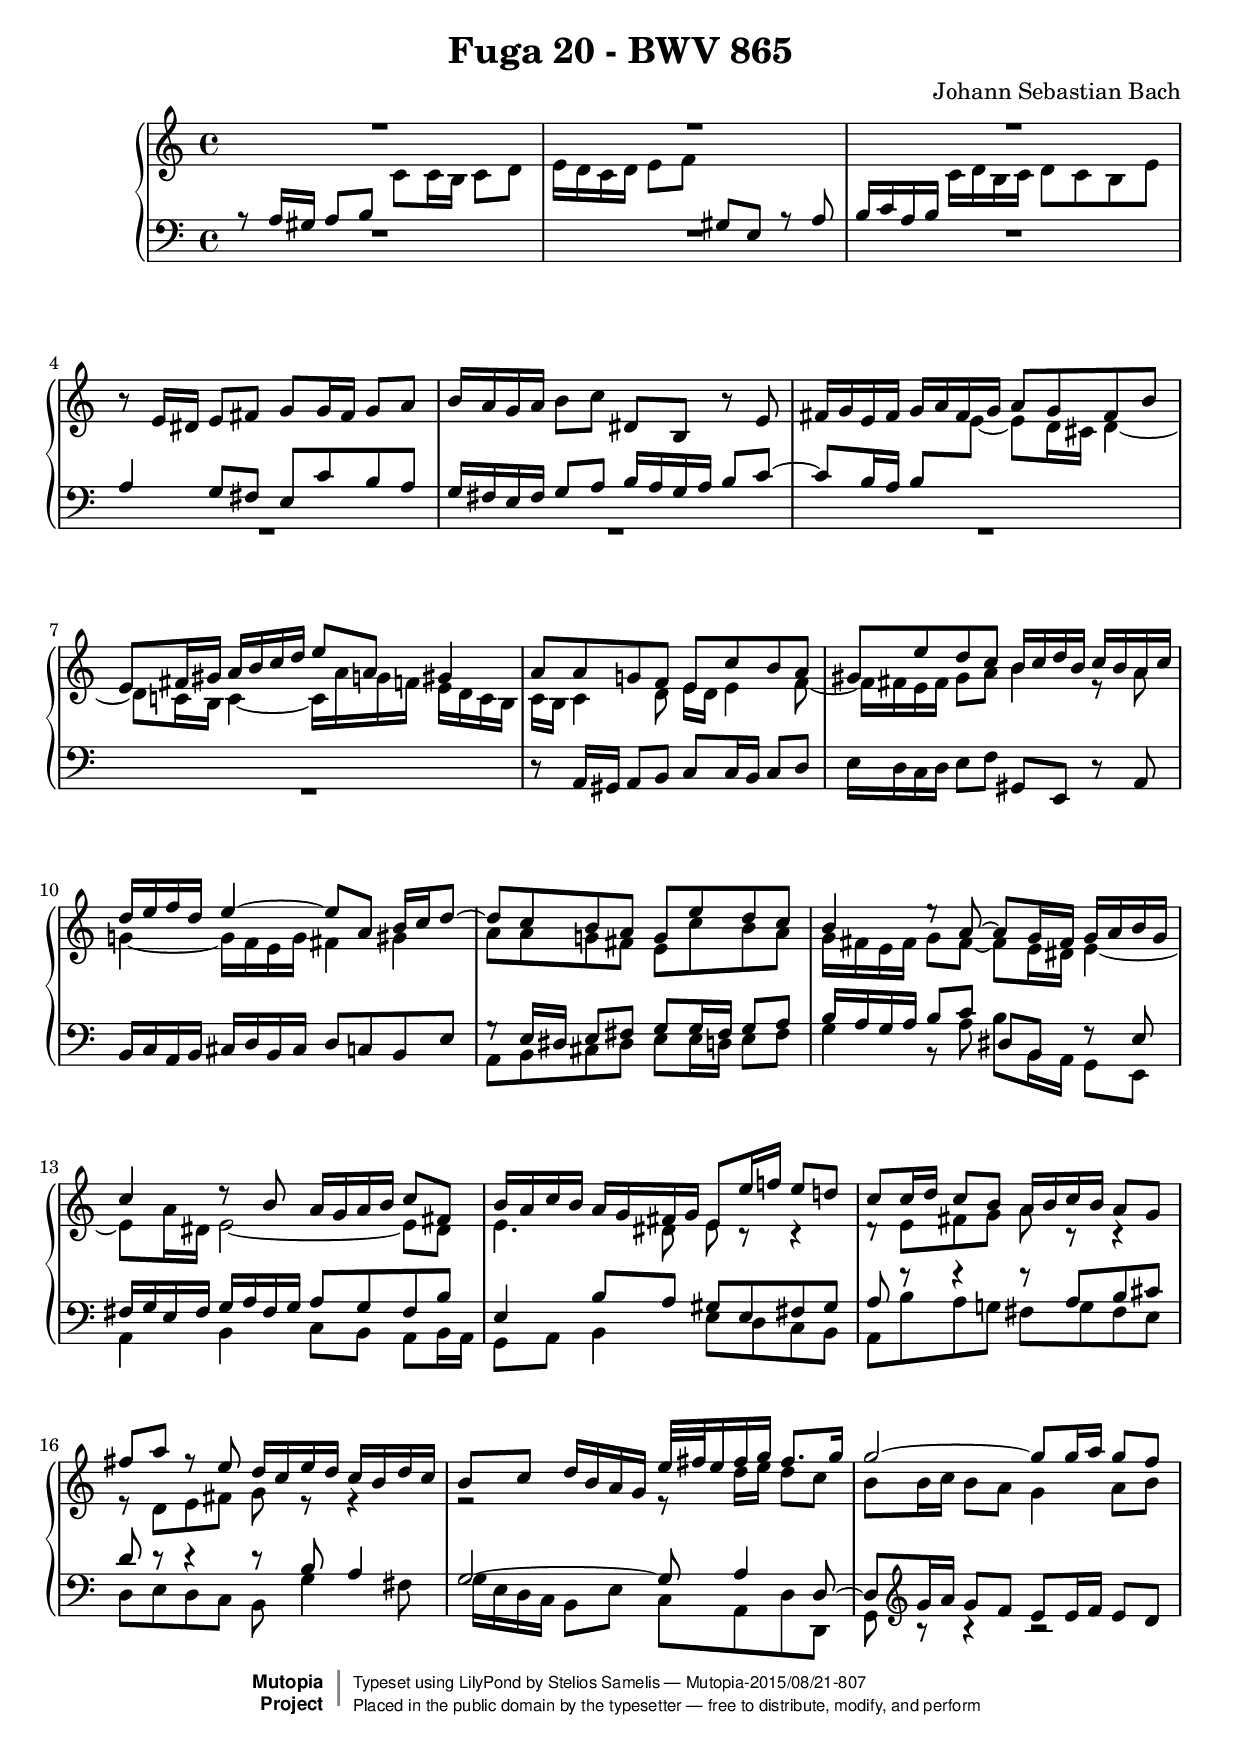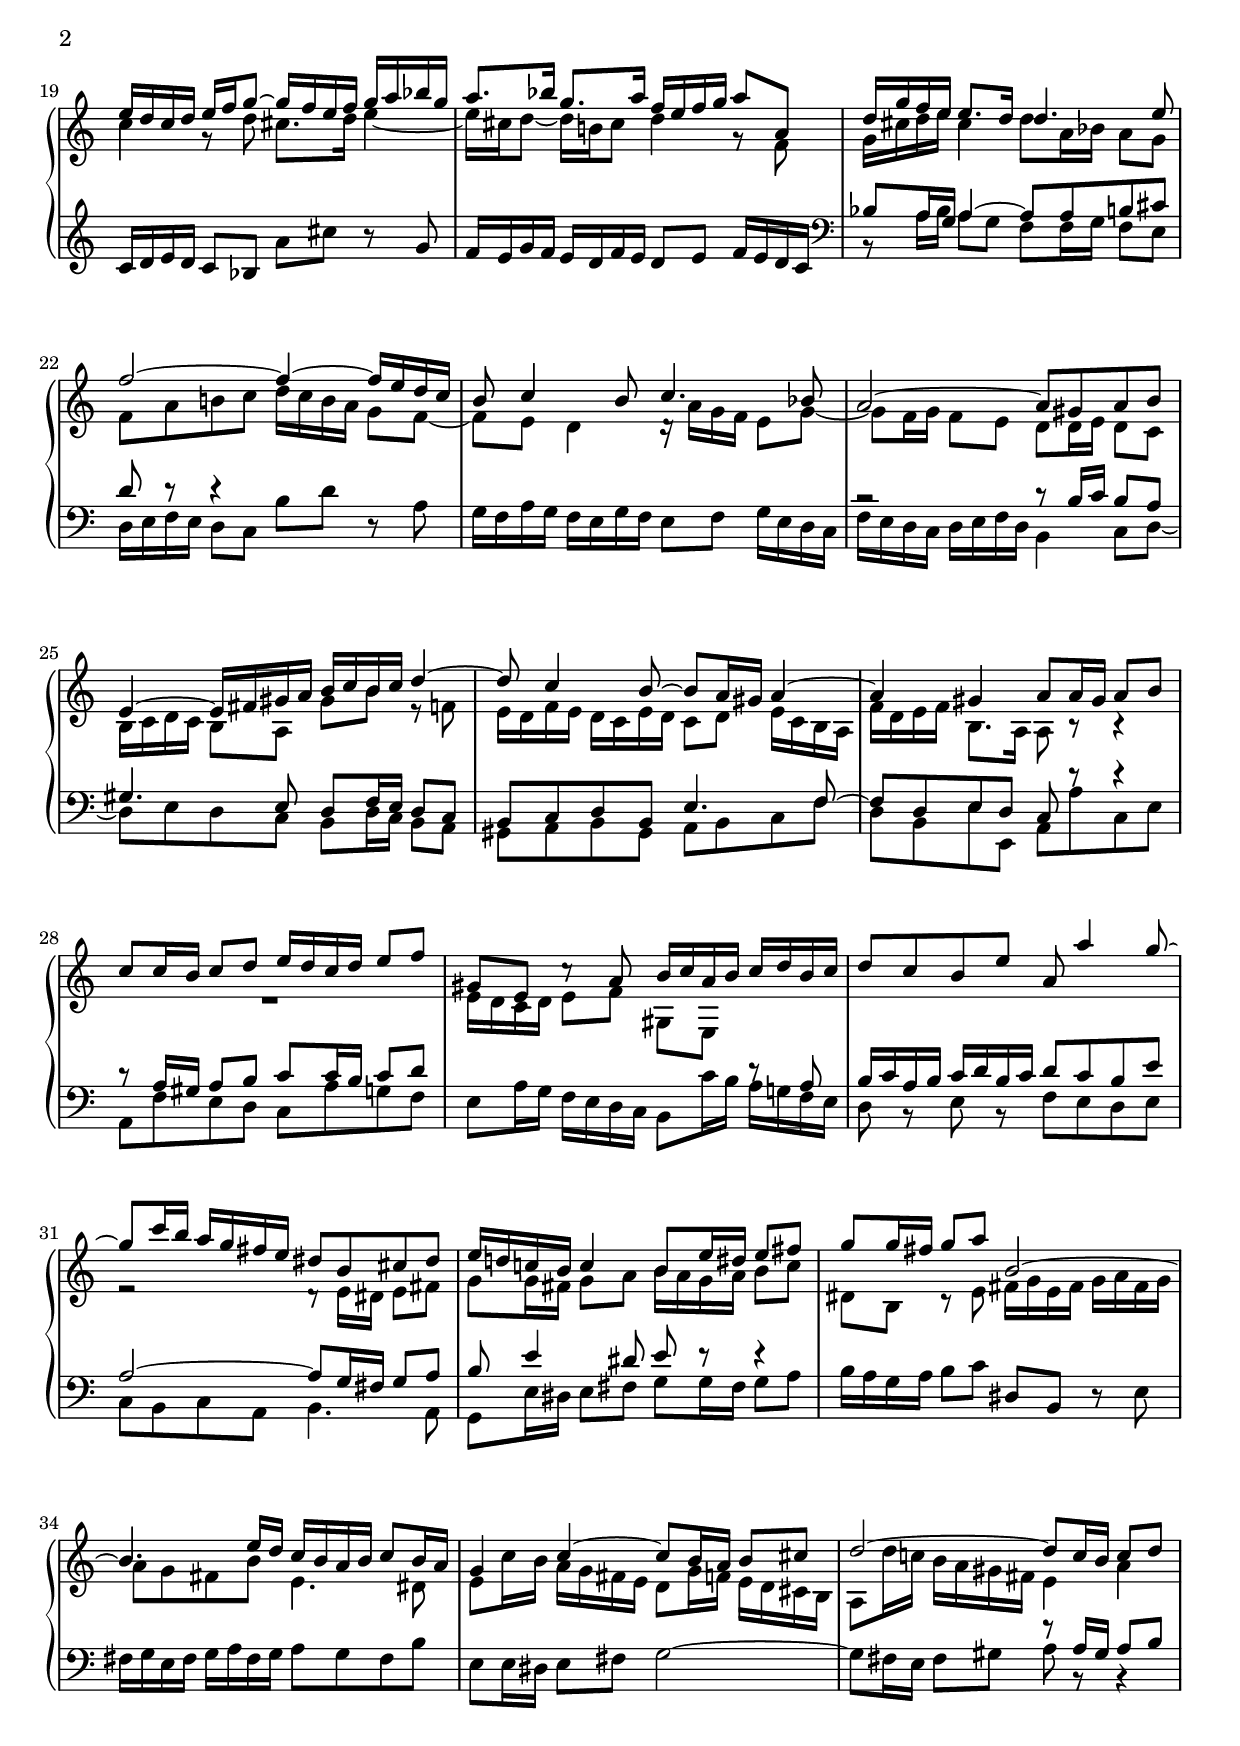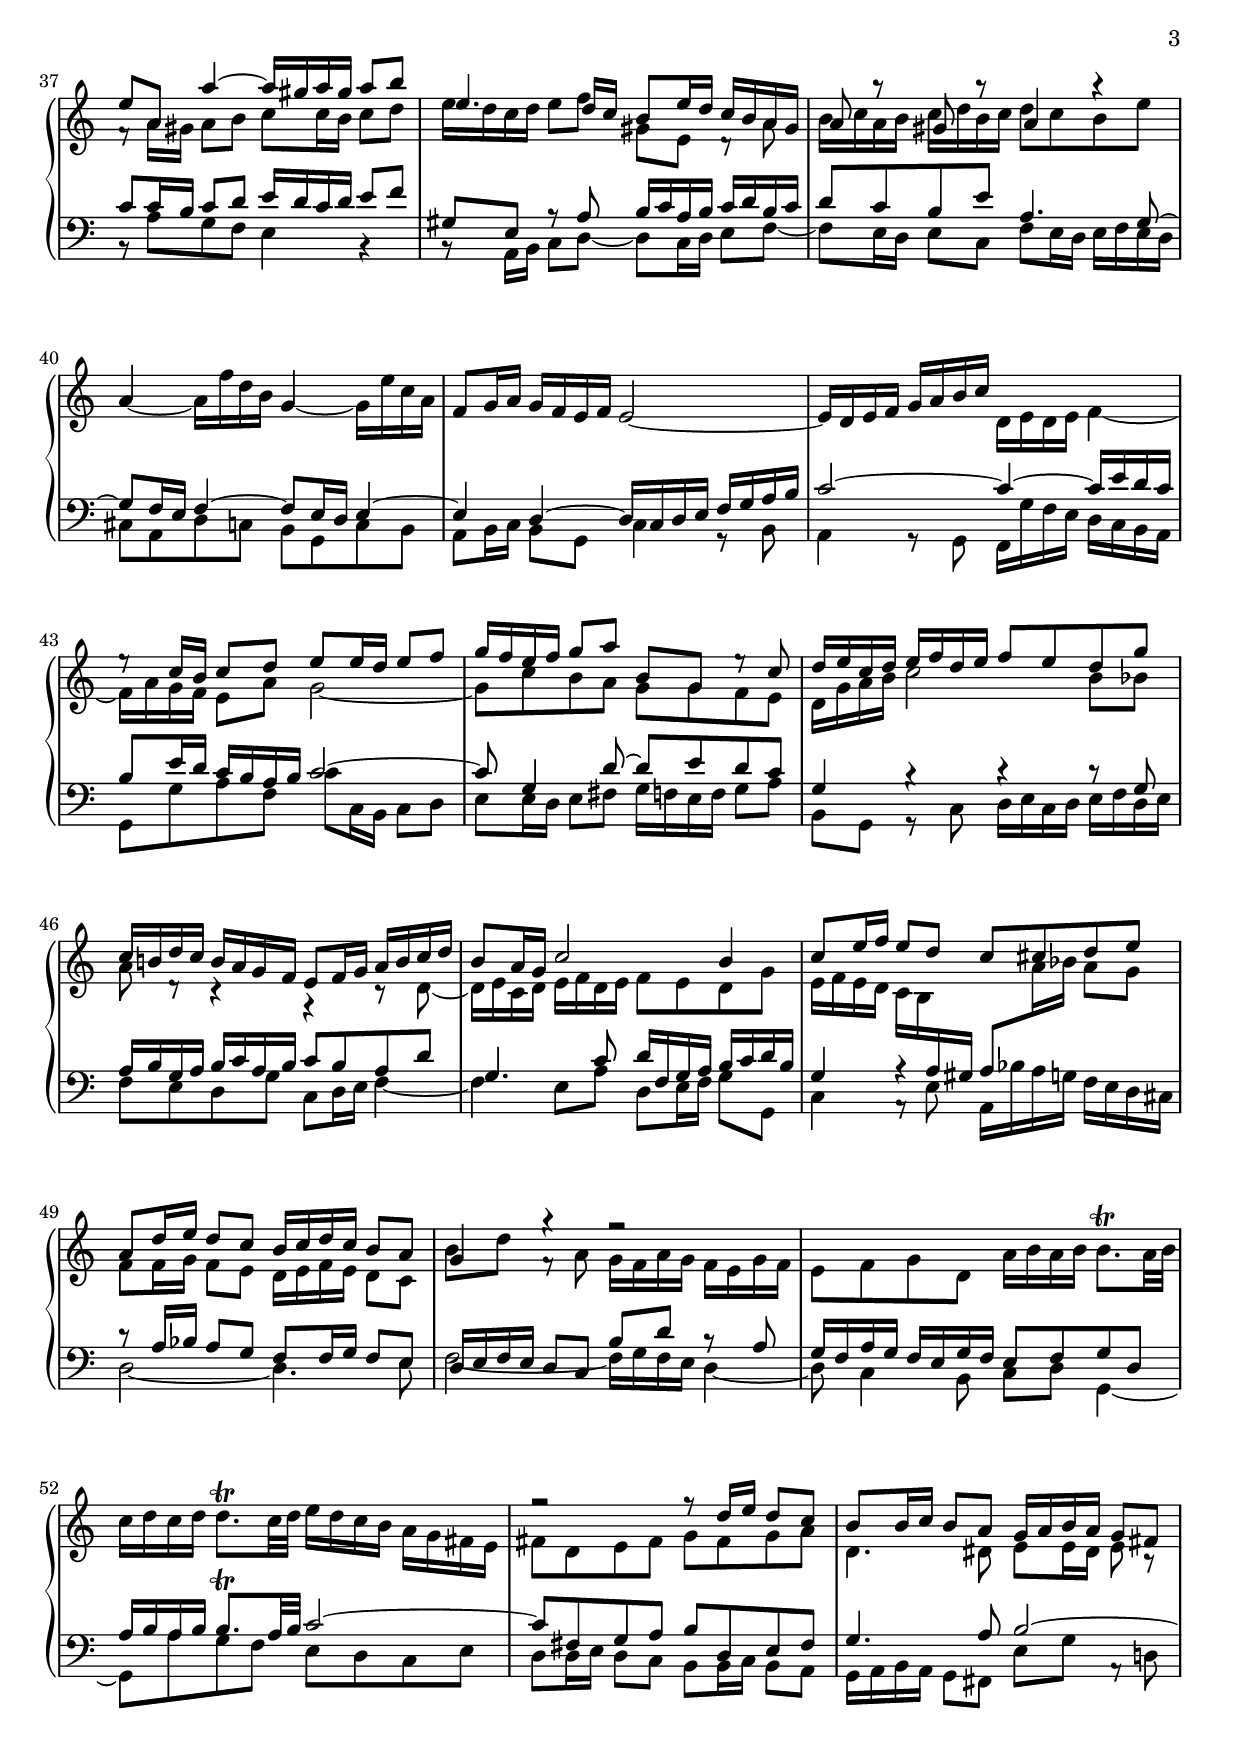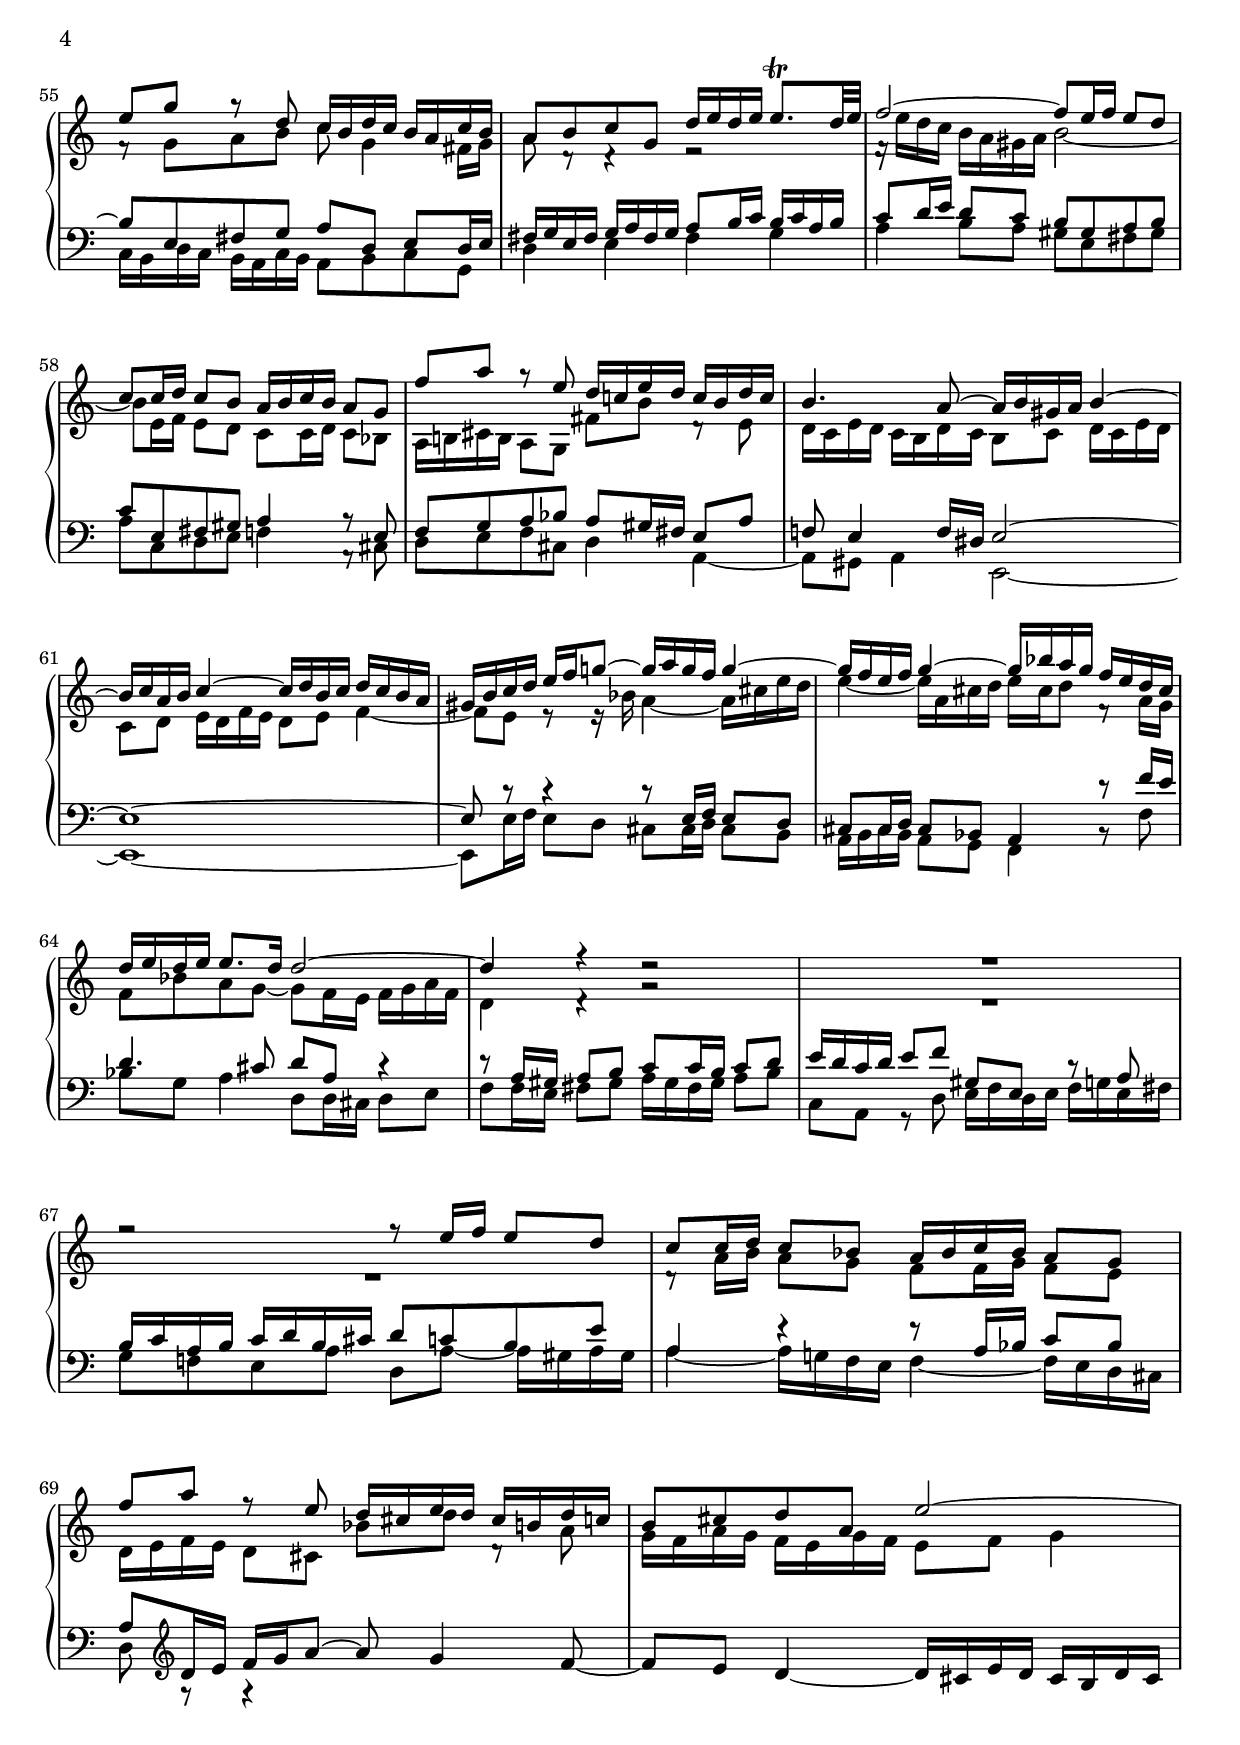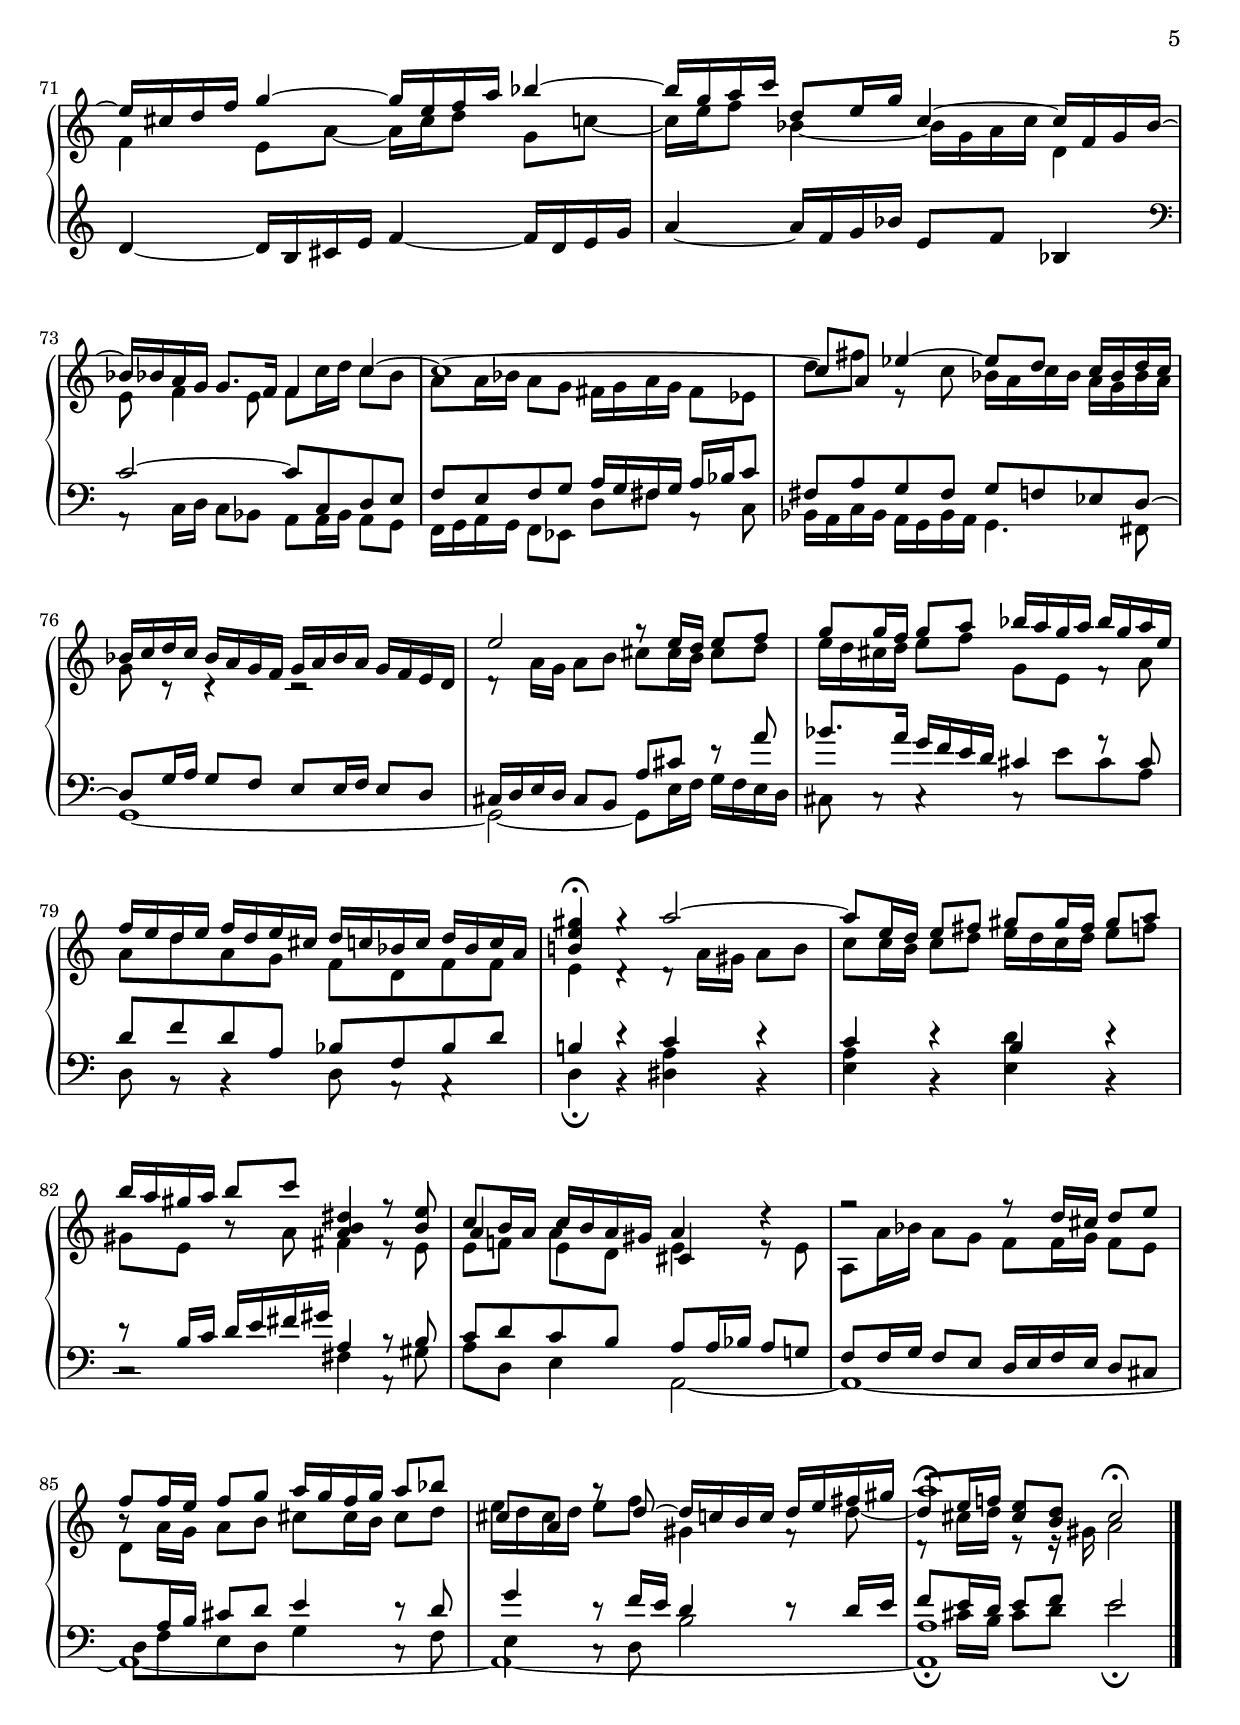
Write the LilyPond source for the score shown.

\version "2.18.2"

\header {
  title = "Fuga 20 - BWV 865"
  composer = "Johann Sebastian Bach"
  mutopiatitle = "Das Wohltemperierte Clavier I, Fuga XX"
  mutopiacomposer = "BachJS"
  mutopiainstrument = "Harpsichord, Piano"
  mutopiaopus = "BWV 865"
  date = "18th Century"
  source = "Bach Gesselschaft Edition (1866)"
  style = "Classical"
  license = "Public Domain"
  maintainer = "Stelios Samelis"

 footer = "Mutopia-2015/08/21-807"
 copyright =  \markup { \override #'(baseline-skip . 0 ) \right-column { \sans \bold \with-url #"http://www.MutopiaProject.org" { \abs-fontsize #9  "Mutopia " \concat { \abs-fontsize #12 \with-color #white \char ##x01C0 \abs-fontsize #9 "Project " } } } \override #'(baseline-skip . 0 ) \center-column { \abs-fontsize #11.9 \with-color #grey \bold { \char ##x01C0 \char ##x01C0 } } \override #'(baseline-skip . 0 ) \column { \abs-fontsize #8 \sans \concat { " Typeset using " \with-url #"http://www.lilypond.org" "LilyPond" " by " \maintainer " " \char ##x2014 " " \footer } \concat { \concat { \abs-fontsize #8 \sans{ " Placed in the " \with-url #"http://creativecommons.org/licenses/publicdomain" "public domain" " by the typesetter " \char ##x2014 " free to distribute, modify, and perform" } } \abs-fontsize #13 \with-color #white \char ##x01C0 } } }
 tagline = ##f
}

\score {

 \context PianoStaff
 <<
 \context Staff = "up" {
 \clef treble
 \key a \minor
 \time 4/4
 << { R1 R1 R1 } \\
 { \new Voice { \change Staff="down" \stemUp a8\rest a16 gis a8 b
 \change Staff="up" \stemDown c'8 c'16 b c'8 d' e'16 d' c' d' e'8 f'
 \change Staff="down" \stemUp gis8 e a8\rest a8 b16 c' a b
 \change Staff="up" \stemDown c'16 d' b c' d'8 c' b e' } } >>
 r8 e'16 dis' e'8 fis' g'8 g'16 fis' g'8 a' b'16 a' g' a' b'8 c'' dis' b r8 e'8
 \new Voice { \stemUp fis'16 g' e' fis' g' a' fis' g' a'8 g' fis' b' e'8 fis'16 gis' a'16 b' c'' d'' e''8 a' gis'4 }
 << { a'8 a' g'! f' e' c'' b' a' gis' e'' d'' c'' b'16 c'' d'' b' c'' b' a' c''
 d''16 e'' f'' d'' e''4 ~ e''8 a' b'16 c'' d''8 ~ d''8 c'' b' a' g' e'' d'' c''
 b'4 e''8\rest a'8 ~ a'8 g'16 fis' g'16 a' b' g' c''4 d''8\rest b'8 a'16 g' a' b' c''8 fis'
 b'16 a' c'' b' a' g' fis' g' e'8 e''16 f''! e''8 d''! c''8 c''16 d'' c''8 b' a'16 b' c'' b' a'8 g'
 fis''8 a'' f''8\rest e''8 d''16 c'' e'' d'' c'' b' d'' c'' b'8 c'' d''16 b' a' g' e''32[ fis'' e''16 fis'' g''] fis''8. g''16
 g''2 ~ g''8 g''16 a'' g''8 f'' e''16 d'' c'' d'' e''16 f'' g''8 ~ g''16 f'' e'' f'' g''16 a'' bes'' g''
 a''8. bes''16 g''8. a''16 f''16 e'' f'' g'' a''8 a' d''16 g'' f'' e'' e''8. d''16 d''4. e''8
 f''2 ~ f''4 ~ f''16 e'' d'' c'' b'8 c''4 b'8 c''4. bes'8 a'2 ~ a'8 gis' a' b' e'4 ~ e'16 fis' gis' a' b' c'' b' c'' d''4 ~
 d''8 c''4 b'8 ~ b'8 a'16 gis' a'4 ~ a'4 gis'4 a'8 a'16 gis' a'8 b'
 c''8 c''16 b' c''8 d'' e''16 d'' c'' d'' e''8 f'' gis'8 e' c''8\rest a'8 b'16 c'' a' b' c'' d'' b' c''} \\
 { c'16 b c'4 d'8 e'16 d' e'4 f'8 ~ f'16 fis' e' fis' gis'8 a' b'4 e'8\rest a'8
 g'!4 ~ g'16 f' e' g' fis'4 gis' a'8 a' g'! fis' e' c'' b' a'
 g'16 fis' e' fis' g'8 fis'8 ~ fis'8 e'16 dis' e'4 ~ e'8 a'16 dis' e'2 ~ e'8 dis'
 e'4. dis'8 e'8 c'8\rest c'4\rest d'8\rest e'8[ fis' g'] a'8 c'8\rest c'4\rest
 e'8\rest d'8[ e' fis'] g'8 e'8\rest e'4\rest r2 e'8\rest d''16 e'' d''8 c''
 b'8 b'16 c'' b'8 a' g'4 a'8 b' c''4 g'8\rest d''8 cis''8. d''16 e''4 ~
 e''16 cis'' d''8 ~ d''16 b'! cis''8 d''4 g'8\rest f'8 g'16 cis'' d'' e'' cis''4 d''8 a'16 bes' a'8 g'
 f'8 a' b'! c'' d''16 c'' b' a' g'8 f'8 ~ f'8 e' d'4 d'16\rest a'16 g' f' e'8 g'8 ~
 g'8 f'16 g' f'8 e' d'8 d'16 e' d'8 c' b16 c' d' c' b8 a gis' b' e'8\rest f'!8
 e'16 d' f' e' d' c' e' d' c'8 d' e'16 c' b a f'16 d' e' f' b8. a16 a8 b8\rest b4\rest R1 e'16 d' c' d' e'8 f' gis e s4 } >>
 << { d''8 c'' b' e'' a'8 a''4 g''8 ~ g''8 c'''16 b'' a''16 g'' fis'' e'' dis''8 b' cis'' dis''
 e''16 d''! c''! b' c''4 b'8 e''16 dis'' e''8 fis'' g''8 g''16 fis'' g''8 a'' b'2 ~
 b'4. e''16 d'' c''16 b' a' b' c''8 b'16 a' g'4 c''4 ~ c''8 b'16 a' b'8 cis''
 d''2 ~ d''8 c''16 b' c''8 d'' e''8 a' a''4 ~ a''16 gis'' a'' gis'' a''8 b'' e''4. d''16 c'' b'8 e''16 d'' c'' b' a' gis'
 a'8 a''8\rest gis'8 a''8\rest a'4 a''4\rest } \\
 { s1 r2 d'8\rest e'16 dis' e'8 fis' g'8 g'16 fis' g'8 a' b'16 a' g' a' b'8 c''
 dis'8 b c'8\rest e'8 fis'16 g' e' fis' g' a' fis' g' a'8 g' fis' b' e'4. dis'8
 e'8 c''16 b' a'16 g' fis' e' d'8 g'16 f' e' d' cis' b a8 d''16 c''! b' a' gis' fis' e'4 a'
 f'8\rest a'16 gis' a'8 b' c''8 c''16 b' c''8 d'' e''16 d'' c'' d'' e''8 f'' gis'8 e' d'8\rest a'8
 b'16 c'' a' b' c'' d'' b' c'' d''8 c'' b' e'' } >>
 a'4 ~ a'16 f'' d'' b' g'4 ~ g'16 e'' c'' a' f'8 g'16 a' g'16 f' e' f' e'2 ~ e'16 d' e' f' g' a' b' c''
 << { s2 e''8\rest c''16 b' c''8 d'' e''8 e''16 d'' e''8 f'' g''16 f'' e'' f'' g''8 a'' b'8 g' e''8\rest c''8
 d''16 e'' c'' d'' e'' f'' d'' e'' f''8 e'' d'' g'' c''16 b'! d'' c'' b' a' g' f' e'8 f'16 g' a' b' c'' d''
 b'8 a'16 g' c''2 b'4 c''8 e''16 f'' e''8 d'' c'' cis'' d'' e''
 a'8 d''16 e'' d''8 c'' b'16 c'' d'' c'' b'8 a' g'4 g''4\rest f''2\rest } \\
 { d'16 e' d' e' f'4 ~ f'16 a' g' f' e'8 a' g'2 ~ g'8 c'' b' a' g' g' f' e'
 d'16 g' a' b' c''2 b'8 bes' a'8 d'8\rest c'4\rest g4\rest c'8\rest d'8 ~
 d'16 e' c' d' e' f' d' e' f'8 e' d' g' e'16 f' e' d'
 \new Voice { \stemDown c'16[ b \change Staff="down" \stemUp a16 gis]
 a8[ \change Staff="up" \stemDown a'16 bes'] }
 a'8 g' f'8 f'16 g' f'8 e' d'16 e' f' e' d'8 c' b'8 d'' f'8\rest a'8 g'16 f' a' g' f' e' g' f' } >>
 << { s1 s1 f''2\rest f''8\rest d''16 e'' d''8 c'' b'8 b'16 c'' b'8 a' g'16 a' b' a' g'8 fis'
 e''8 g'' g''8\rest d''8 c''16 b' d'' c'' b' a' c'' b' a'8 b' c'' g' d''16 e'' d'' e'' e''8.^\trill d''32 e''
 f''2 ~ f''8 e''16 f'' e''8 d'' c''8 c''16 d'' c''8 b' a'16 b' c'' b' a'8 g'
 f''8 a'' g''8\rest e''8 d''16 c''! e'' d'' c'' b' d'' c'' b'4. a'8 ~ a'16 b' gis' a' b'4 ~
 b'16 c'' a' b' c''4 ~ c''16 d'' b' c'' d'' c'' b' a' gis'16 b' c'' d'' e''16 f'' g''!8 ~ g''16 a'' g'' f'' g''4 ~
 g''16 f'' e'' f'' g''4 ~ g''16 bes'' a'' g'' f'' e'' d'' cis'' d''16 e'' d'' e'' e''8. d''16 d''2 ~ d''4 f''4\rest d''2\rest R1 } \\
 { e'8 f' g' d' a'16 b' a' b' b'8.^\trill a'32 b' c''16 d'' c'' d'' d''8.^\trill c''32 d'' e''16 d'' c'' b' a' g' fis' e'
 fis'8 d' e' fis' g' fis' g' a' d'4. dis'8 e'8 e'16 dis' e'8 b8\rest
 f'8\rest g'8[ a' b'] c''8 g'4 fis'16 g' a'8 d'8\rest d'4\rest e'2\rest
 f'16\rest e''16 d'' c'' b' a' gis' a' b'2 ~ b'8 e'16 f' e'8 d' c'8 c'16 d' c'8 bes
 a16 b! cis' b a8 g fis'8 b' d'8\rest e'8 d'16 c' e' d' c' b d' c' b8 c' d'16 c' e' d'
 c'8 d' e'16 d' f' e' d'8 e' f'4 ~ f'8 e' e'8\rest e'16\rest bes'16 a'4 ~ a'16 cis'' e'' d''
 e''4 ~ e''16 a' cis'' d'' e''16 cis'' d''8 f'8\rest a'16 g' f'8 bes' a' g' ~ g'8 f'16 e' f'16 g' a' f' d'4 d'4\rest g'2\rest R1 } >>
 << { f''2\rest f''8\rest e''16 f'' e''8 d'' c''8 c''16 d'' c''8 bes' a'16 bes' c'' bes' a'8 g'
 f''8 a'' f''8\rest e'' d''16 cis'' e'' d'' cis'' b' d'' c'' b'8 cis'' d'' a' e''2 ~
 e''16 cis'' d'' f'' g''4 ~ g''16 e'' f'' a'' bes''4 ~ bes''16 g'' a'' c''' d''8 e''16 g'' c''4 ~ c''16 f' g' bes' ~
 bes'16 bes' a' g' g'8. f'16 f'4 c''4 ~ c''1 ~
 c''8 a' ees''4 ~ ees''8 d'' c''16 bes' d'' c'' bes'16 c'' d'' c'' bes' a' g' f' g' a' bes' a' g' f' e' d'
 e''2 g''8\rest e''16 d'' e''8 f'' g''8 g''16 f'' g''8 a'' bes''16 a'' g'' a'' bes'' g'' a'' e''
 f''16 e'' d'' e'' f'' d'' e'' cis'' d'' c'' bes' c'' d'' bes' c'' a' <b'! e'' gis''>4^\fermata g''4\rest a''2 ~
 a''8 e''16 d'' e''8 fis'' gis''8 gis''16 fis'' gis''8 a'' b''16 a'' gis'' a'' b''8 c''' <a' b' dis''>4 f''8\rest <b' e''>8 } \\
 { R1 d'8\rest a'16 b' a'8 g' f'8 f'16 g' f'8 e' d'16 e' f' e' d'8 cis' bes'8 d'' d'8\rest a'8 g'16 f' a' g' f' e' g' f' e'8 f' g'4
 f'4 e'8 a' ~ a'16 cis'' d''8 g'8 c''8 ~ c''16 e'' f''8 bes'4 ~ bes'16 g' a' c'' d'4
 e'8 f'4 e'8 f'8 c''16 d'' c''8 bes' a'8 a'16 bes' a'8 g' fis'16 g' a' g' fis'8 ees'
 d''8 fis'' e'8\rest c''8 bes'16 a' c'' bes' a' g' bes' a' g'8 c'8\rest c'4\rest c'2\rest
 d'8\rest a'16 g' a'8 b' cis''8 cis''16 b' cis''8 d'' e''16 d'' cis'' d'' e''8 f'' g'8 e' f'8\rest a'8
 a'8 d'' a' g' f' d' f' f' e'4 d'4\rest d'8\rest a'16 gis' a'8 b' c''8 c''16 b' c''8 d'' e''16 d'' c'' d'' e''8 f''!8
 gis'8 e' b'8\rest a'8 fis'4 e'8\rest e'8 } >>
<< { c''8 b'16 a' c''16 b' a' gis' a'4 d''4\rest f''2\rest f''8\rest d''16 cis'' d''8 e''
 f''8 f''16 e'' f''8 g'' a''16 g'' f'' g'' a''8 bes'' cis''8 a' a''8\rest d''8 ~ d''16 c'' b' c'' d'' e'' fis'' gis'' a''1^\fermata } \\
 { e'8 f'! e'4 e'4 e'8\rest e'8 a8 a'16 bes' a'8 g' f'8 f'16 g' f'8 e'
 b'8\rest a'16 g' a'8 b' cis''8 cis''16 b' cis''8 d'' e''16 d'' cis'' d'' e''8 f''8 gis'4 f'8\rest
 d''8 ~ \stemUp d''8 e''16 f''! <cis'' e''>8 <b' d''> cis''2 ^\fermata } \\
 { \stemUp a'4 \stemDown a'8 d' \stemUp cis'4 s4 s1 s1 s1
 d'8\rest \stemDown cis''16 d'' e'8\rest e'16\rest gis' a'2 } >>
 \bar "|."
}

 \context Staff = "down" {
 \clef bass
 \key a \minor
 \time 4/4
 R1 R1 R1 << { a4 g8 fis e8 c' b a g16 fis e fis g8 a b16 a g a b8 c' ~ c'8 b16 a
 \new Voice { \tieDown b8[ \change Staff="up" \stemDown e'8] ~ e'8 d'16 cis' d'4 ~
 d'8 c'!16 b c'4 ~ c'16 a' g'! f'! e'16 d' c' b } } \\ { R1 R1 R1 R1 } >>
 r8 a,16 gis, a,8 b, c8 c16 b, c8 d e16 d c d e8 f gis,8 e, r8 a,8 b,16 c a, b, cis d b, cis d8 c b, e
 << { g8\rest e16 dis e8 fis g8 g16 fis g8 a b16 a g a b8 c' dis8 b, f8\rest e8 fis16 g e fis g a fis g a8 g fis b
 e4 b8 a gis8 e fis gis a8 f'8\rest f'4\rest f'8\rest a8[ b cis']
 d'8 d'8\rest d'4\rest d'8\rest b8 a4 g2 ~ g8 a4 d8 ~ d8 } \\
 { a,8 b, cis dis e8 e16 d e8 fis g4 b,8\rest a8 b b,16 a, g,8 e, a,4 b, c8[ b,] a,[ b,16 a,]
 g,8 a, b,4 e8 d c b, a, b a g! fis g fis e d e d c b,8 g4 fis8 g16 e d c b,8 e c a, d d, g,8 } >>
 \clef treble << { g'16 a' g'8 f' e'8 e'16 f' e'8 d' } \\ { b8\rest b4\rest b2\rest } >> c'16 d' e' d' c'8 bes a' cis'' r8 g'
 f'16 e' g' f' e' d' f' e' d'8 e' f'16 e' d' c'
 \clef bass << { bes8 a16 g a4 ~ a8 a b cis' d'8 d'8\rest d'4\rest } \\
 { b,8\rest a16 bes a8 g f8 f16 g f8 e d16 e f e d8 c } >> b8 d' r8 a8 g16 f a g f e g f e8 f g16 e d c
 << { b2\rest c'8\rest b16 c' b8 a gis4. e8 d8 f16 e d8 c b,8 c d b, e4. f8 ~ f8 d e d c d'8\rest d'4\rest
 c'8\rest a16 gis a8 b c'8 c'16 b c'8 d' s2 s4 d'8\rest a8
 b16 c' a b c' d' b c' d'8 c' b e' a2 ~ a8 g16 fis g8 a b8 e'4 dis'8 e'8 e'8\rest e'4\rest } \\
 { f16 e d c d e f d b,4 c8 d8 ~ d8 e d c b,8 d16 c b,8 a, gis,8 a, b, gis, a, b, c f d b, e e, a, a c e
 a,8 f e d c a g! f e8 a16 g f16 e d c b,8 c'16 b a g! f e
 d8 b,8\rest e8 b,\rest f8 e d e c b, c a, b,4. a,8 g,8 e16 dis e8 fis g8 g16 fis g8 a } >>
 b16 a g a b8 c' dis8 b, r e fis16 g e fis g a fis g a8 g fis b e8 e16 dis e8 fis g2 ~ g8 fis16 e fis8 gis
 << { e'8\rest a16 gis a8 b c'8 c'16 b c'8 d' e'16 d' c' d' e'8 f'
 gis8 e a8\rest a8 b16 c' a b c' d' b c' d'8 c' b e' a4. g8 ~ g8 f16 e f4 ~ f8 e16 d e4 ~
 e4 d4 ~ d16 c d e f g a b c'2 ~ c'4 ~ c'16 e' d' c'
 b8 e'16 d' c'16 b a b c'2 ~ c'8 g4 d'8 ~ d'8 e' d' c'
 g4 b4\rest c'4\rest c'8\rest g8 a16 b g a b c' a b c'8 b a d' g4. c'8 d'16 f g a b c' d' b g4 a4\rest } \\
 { a8 b,8\rest b,4\rest b,8\rest a8 g f e4 b,4\rest b,8\rest a,16 b, c8 d8 ~ d8 c16 d e8 f8 ~
 f8 e16 d e8 c f8 e16 d e f e d cis8 a, d c b, g, c b,
 a,8 b,16 c b,8 g, c4 g,8\rest b,8 a,4 g,8\rest g,8 f,16 g f e d c b, a,
 g,8 g a f c'8 c16 b, c8 d e8 e16 d e8 fis g16 f e f g8 a
 b,8 g, g,8\rest c8 d16 e c d e f d e f8 e d g c8 d16 e f4 ~ f4 e8 a d8 e16 f g8 g, c4 a,8\rest e8 } >>
 a,16 bes a g! f e d cis
 << { c'8\rest a16 bes a8 g f8 f16 g f8 e d16 e f e d8 c b d' b8\rest a8
 g16 f a g f e g f e8 f g d a16 b a b b8.^\trill a32 b c'2 ~ c'8 fis g a b d e fis g4. a8 b2 ~
 b8 e fis g a8 d e8 d16 e fis16 g e fis g a fis g a8 b16 c' b c' a b
 c'8 d'16 e' d'8 c' b gis a b c'8 e fis gis a4 a8\rest e8
 f8 g a bes a8 gis16 fis e8 a f!8 e4 f16 dis e2 ~ e1 ~ e8 c'8\rest c'4\rest c'8\rest e16 f e8 d
 cis8 cis16 d cis8 bes, a,4 d'8\rest f'16 e' d'4. cis'8 d'8 a c'4\rest
 d'8\rest a16 gis a8 b c'8 c'16 b c'8 d' e'16 d' c' d' e'8 f' gis e c'8\rest a8 } \\
 { d2 ~ d4. e8 f2 ~ f16 g f e d4 ~ d8 c4 b,8 c8 d g,4 ~ g,8 a g f e8 d c e
 d8 d16 e d8 c b,8 b,16 c b,8 a, g,16 a, b, a, g,8 fis, e8 g a,8\rest d!8
 c16 b, d c b, a, c b, a,8 b, c g, d4 e fis g a4 b8 a gis8 e fis gis a8 c d e f4 a,8\rest cis8
 d8 e f cis d4 a,4 ~ a,8 gis, a,4 e,2 ~ e,1 ~ e,8 e16 f e8 d cis8 cis16 d cis8 b,
 a,16 b, cis b, a,8 g, f,4 b,8\rest f8 bes8 g a4 d8 d16 cis d8 e
 f8 f16 e fis8 gis a16 gis fis gis a8 b c8 a, g,8\rest d8 e16 f d e f g e fis } >>
 << { b16 c' a b c' d' b cis' d'8 c' b e' a4 e'4\rest e'8\rest a16 bes c'8 bes a8 } \\
 { g8 f! e a d8 a ~ a16 gis a gis a4 ~ a16 g! f e f4 ~ f16 e d cis d8 } >>
 \clef treble << { d'16 e' f' g' a'8 ~ a'8 } \\ { g8\rest g4\rest s8 } >> g'4 f'8 ~ f'8 e' d'4 ~ d'16 cis' e' d' cis' b d' cis'
 d'4 ~ d'16 b cis' e' f'4 ~ f'16 d' e' g' a'4 ~ a'16 f' g' bes' e'8 f' bes4
 \clef bass << { c'2 ~ c'8 c d e f e f g a16 g fis g a16 bes c'8
 fis8 a g fis g f ees d8 ~ d8 g16 a g8 f e8 e16 f e8 d cis16 d e d cis8 b, a8 cis' e'8\rest a'8
 bes'8. a'16 g'16 f' e' d' cis'4 g'8\rest cis'8 d'8 f' d' a bes f bes d' b!4 d'4\rest c' d'4\rest c'4 d'\rest b d'4\rest
 d'8\rest b16 c' d' e' fis' gis' a4 b8\rest b8 } \\
 { a,8\rest c16 d c8 bes, a,8 a,16 bes, a,8 g, f,16 g, a, g, f,8 ees, d8 fis a,8\rest c8
 bes,16 a, c bes, a, g, bes, a, g,4. fis,8 g,1 ~ g,2 ~ g,8 e16 f g16 f e d cis8 c8\rest c4\rest c8\rest e'8[ cis' a]
 d8 b,8\rest b,4\rest d8 a,8\rest a,4\rest d4_\fermata b,4\rest <dis a> b,4\rest
 <e a>4 b,4\rest <e d'> b,4\rest c2\rest fis4 a,8\rest gis8 } >>
<< { s1 s1 \change Staff="up" \stemDown d'8[ \change Staff="down" \stemUp a16 b] cis'8 d' e'4 d'8\rest d'8
 g'4 d'8\rest f'16 e' d'4 d'8\rest d'16 e' f'8 e'16 d' e'8 f' e'2 } \\
 { \stemUp c'8 d' c' b a8 a16 bes a8 g! f8 f16 g f8 e d16 e f e d8 cis
 \stemDown d8 f e d g4 c8\rest f8 e4 c8\rest d8 b2 s8 cis'16 b cis'8 d' e'2_\fermata } \\
 { \stemDown a8 d e4 \tieDown a,2 ~ a,1 ~ a,1 ~ a,1 ~ <a, a>1_\fermata } >>
 \bar "|."
}
>>

 \layout {
   \context {
   }
 }

 
  \midi {
    \tempo 4 = 76
    }



}
